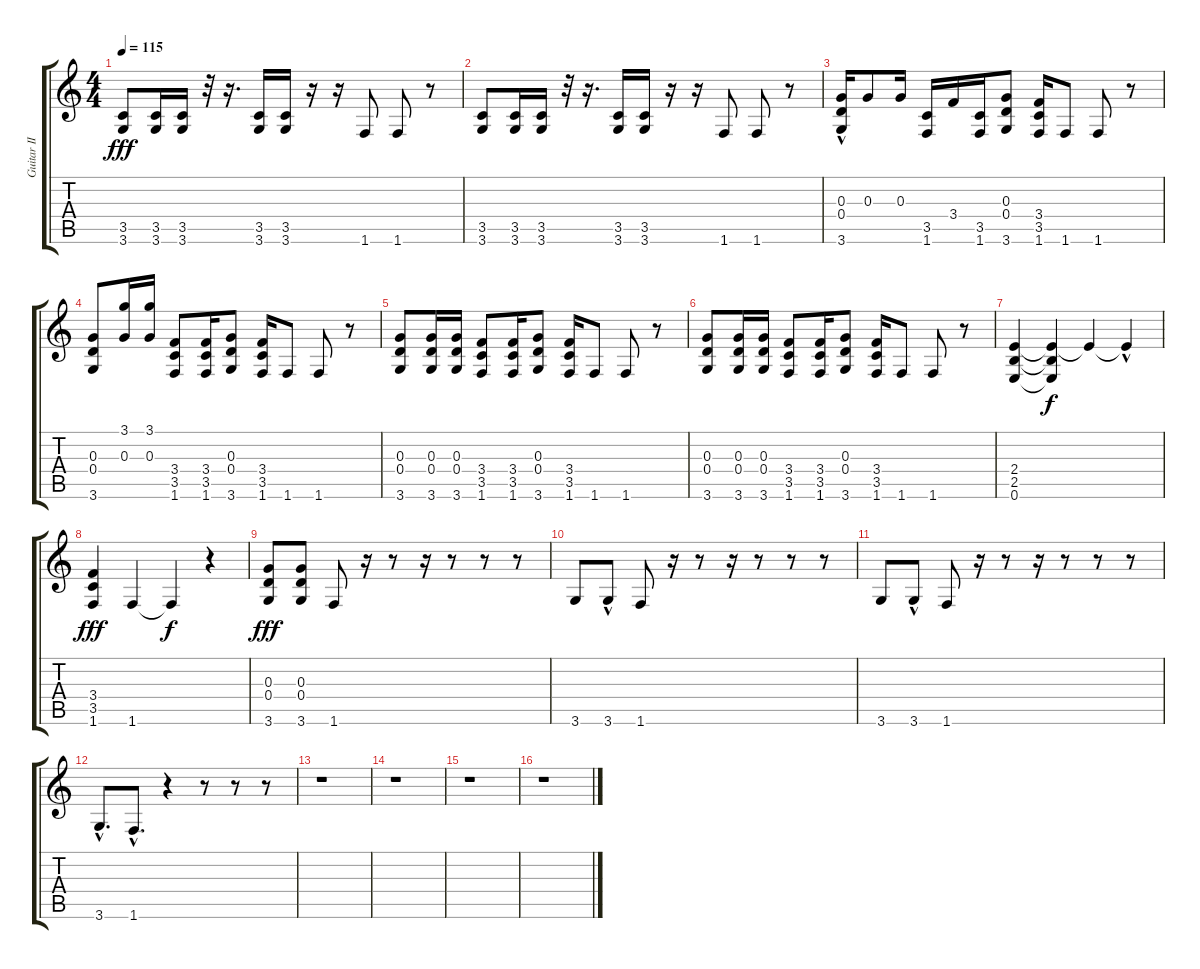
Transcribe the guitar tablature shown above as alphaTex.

\track ("Guitar II" "Guitar II") {instrument electricguitarclean}
\staff {score tabs}
\tuning (E4 B3 G3 D3 A2 E2) {hide}
\ts (4 4)
\tempo 115
\clef g2
\ks c
(3.5 3.6).8{dy fff} (3.5 3.6).16 (3.5 3.6).16 r.32 r.16{d} (3.5 3.6).16 (3.5 3.6).16 r.16 r.16 1.6.8 1.6.8 r.8 |
(3.5 3.6).8 (3.5 3.6).16 (3.5 3.6).16 r.32 r.16{d} (3.5 3.6).16 (3.5 3.6).16 r.16 r.16 1.6.8 1.6.8 r.8 |
(0.3 0.4{hac} 3.6).16 0.3.8 0.3.16 (3.5 1.6).16 3.4.16 (3.5 1.6).16 (0.3 0.4 3.6).8 (3.4 3.5 1.6).16 1.6.8 1.6.8 r.8 |
(0.3 0.4 3.6).8 (3.1 0.3).16 (3.1 0.3).16 (3.4 3.5 1.6).8 (3.4 3.5 1.6).16 (0.3 0.4 3.6).8 (3.4 3.5 1.6).16 1.6.8 1.6.8 r.8 |
(0.3 0.4 3.6).8 (0.3 0.4 3.6).16 (0.3 0.4 3.6).16 (3.4 3.5 1.6).8 (3.4 3.5 1.6).16 (0.3 0.4 3.6).8 (3.4 3.5 1.6).16 1.6.8 1.6.8 r.8 |
(0.3 0.4 3.6).8 (0.3 0.4 3.6).16 (0.3 0.4 3.6).16 (3.4 3.5 1.6).8 (3.4 3.5 1.6).16 (0.3 0.4 3.6).8 (3.4 3.5 1.6).16 1.6.8 1.6.8 r.8 |
(2.4 2.5 0.6).4 (2.4{t} 2.5{t} 0.6{t}).4{dy f} 2.4{t}.4 2.4{hac t}.4 |
(3.4 3.5 1.6).4{dy fff} 1.6.4 1.6{t}.4{dy f} r.4 |
(0.3 0.4 3.6).8{dy fff} (0.3 0.4 3.6).8 1.6.8 r.16 r.8 r.16 r.8 r.8 r.8 |
3.6.8 3.6{hac}.8 1.6.8 r.16 r.8 r.16 r.8 r.8 r.8 |
3.6.8 3.6{hac}.8 1.6.8 r.16 r.8 r.16 r.8 r.8 r.8 |
3.6{hac}.8{d} 1.6{hac}.8{d} r.4 r.8 r.8 r.8 |
r.1 |
r.1 |
r.1 |
r.1
